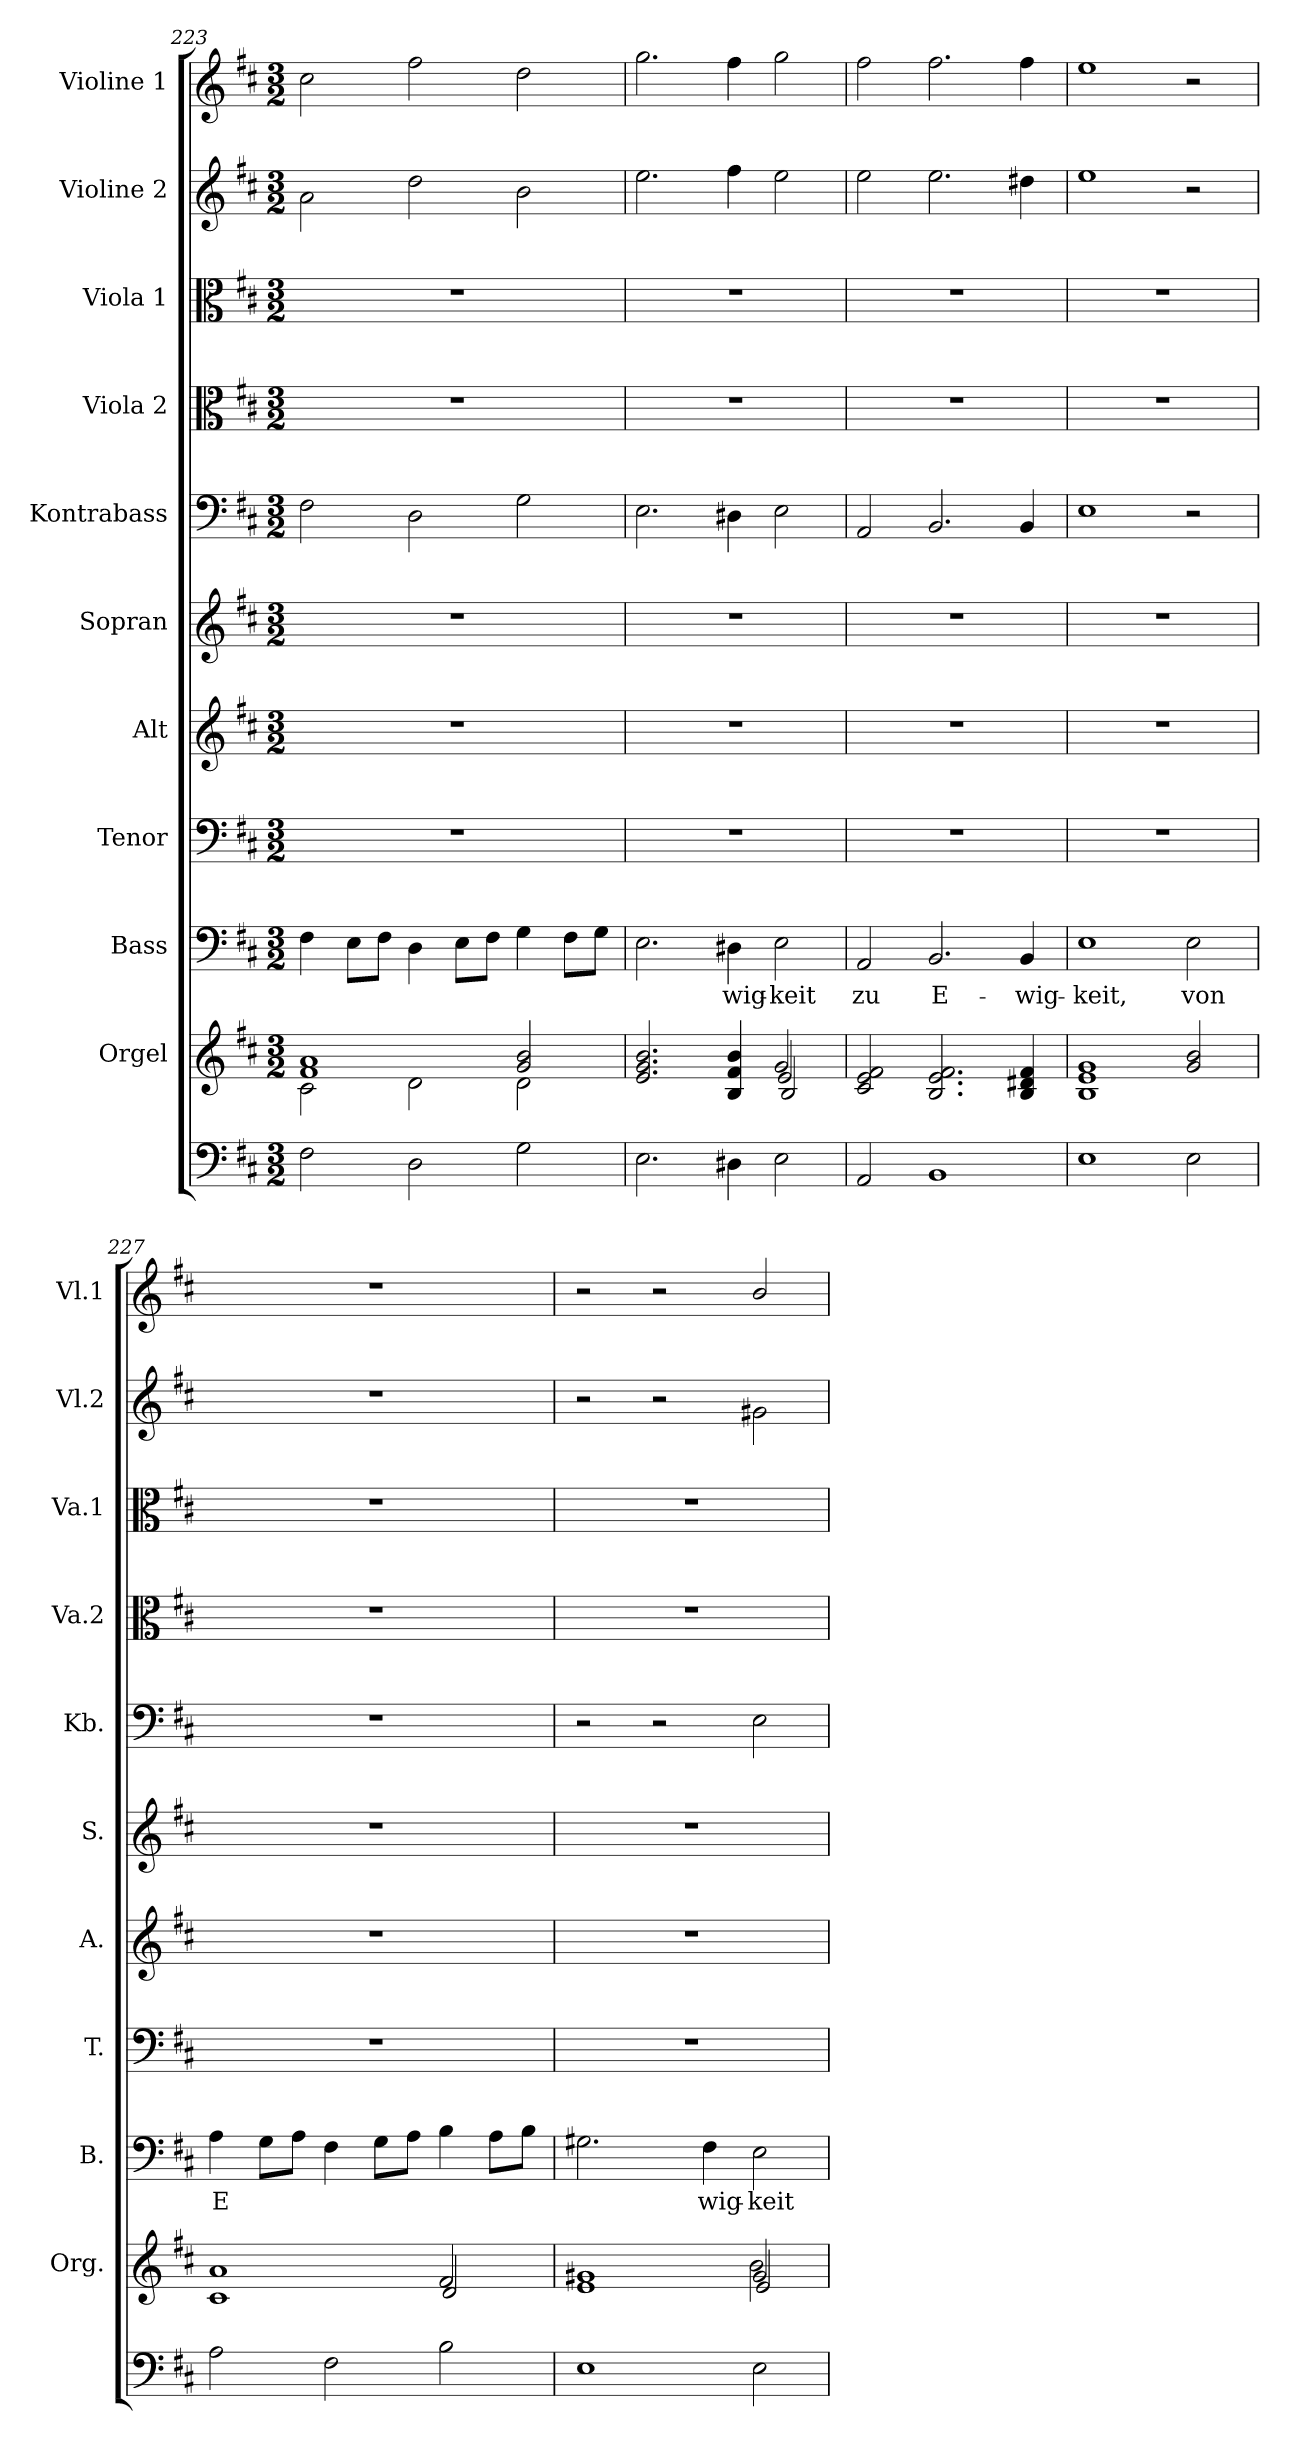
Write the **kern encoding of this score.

**kern	**kern	**kern	**text	**kern	**kern	**kern	**kern	**kern	**kern	**kern	**kern
*part11	*part10	*part9	*part9	*part8	*part7	*part6	*part5	*part4	*part3	*part2	*part1
*staff11	*staff10	*staff9	*staff9	*staff8	*staff7	*staff6	*staff5	*staff4	*staff3	*staff2	*staff1
*	*I"Orgel	*I"Bass	*	*I"Tenor	*I"Alt	*I"Sopran	*I"Kontrabass	*I"Viola 2	*I"Viola 1	*I"Violine 2	*I"Violine 1
*	*I'Org.	*I'B.	*	*I'T.	*I'A.	*I'S.	*I'Kb.	*I'Va.2	*I'Va.1	*I'Vl.2	*I'Vl.1
*clefF4	*clefG2	*clefF4	*	*clefF4	*clefG2	*clefG2	*clefF4	*clefC3	*clefC3	*clefG2	*clefG2
*k[f#c#]	*k[f#c#]	*k[f#c#]	*	*k[f#c#]	*k[f#c#]	*k[f#c#]	*k[f#c#]	*k[f#c#]	*k[f#c#]	*k[f#c#]	*k[f#c#]
*D:	*D:	*D:	*	*D:	*D:	*D:	*D:	*D:	*D:	*D:	*D:
*M3/2	*M3/2	*M3/2	*	*M3/2	*M3/2	*M3/2	*M3/2	*M3/2	*M3/2	*M3/2	*M3/2
=223	=223	=223	=223	=223	=223	=223	=223	=223	=223	=223	=223
*	*^	*	*	*	*	*	*	*	*	*	*
2F#\	1f# 1a	2c#\	4F#\	.	1.r	1.r	1.r	2F#\	1.r	1.r	2a\	2cc#\
.	.	.	8E\L	.	.	.	.	.	.	.	.	.
.	.	.	8F#\J	.	.	.	.	.	.	.	.	.
2D\	.	2d\	4D\	.	.	.	.	2D\	.	.	2dd\	2ff#\
.	.	.	8E\L	.	.	.	.	.	.	.	.	.
.	.	.	8F#\J	.	.	.	.	.	.	.	.	.
2G\	2g/ 2b/	2d\	4G\	.	.	.	.	2G\	.	.	2b\	2dd\
.	.	.	8F#\L	.	.	.	.	.	.	.	.	.
.	.	.	8G\J	.	.	.	.	.	.	.	.	.
!!LO:PB:g=z
=224	=224	=224	=224	=224	=224	=224	=224	=224	=224	=224	=224	=224
*	*	*^	*	*	*	*	*	*	*	*	*	*
2.E\	2.e/ 2.g/ 2.b/	1ryy	1ryy	2.E\	.	1.r	1.r	1.r	2.E\	1.r	1.r	2.ee\	2.gg\
!	!	!	!	!	!LO:LY:b	!	!	!	!	!	!	!	!
4D#X\	4B/ 4f#/ 4b/	.	.	4D#X\	wig-	.	.	.	4D#X\	.	.	4ff#\	4ff#\
!	!	!	!	!	!LO:LY:b	!	!	!	!	!	!	!	!
2E\	2g/	2e/	2B/	2E\	-keit	.	.	.	2E\	.	.	2ee\	2gg\
=225	=225	=225	=225	=225	=225	=225	=225	=225	=225	=225	=225	=225	=225
!	!	!	!	!	!LO:LY:b	!	!	!	!	!	!	!	!
*	*v	*v	*v	*	*	*	*	*	*	*	*	*	*
2AA/	2c#/ 2e/ 2f#/	2AA/	zu	1.r	1.r	1.r	2AA/	1.r	1.r	2ee\	2ff#\
!	!	!	!LO:LY:b	!	!	!	!	!	!	!	!
1BB	2.B/ 2.e/ 2.f#/	2.BB/	E-	.	.	.	2.BB/	.	.	2.ee\	2.ff#\
!	!	!	!LO:LY:b	!	!	!	!	!	!	!	!
.	4B/ 4d#X/ 4f#/	4BB/	-wig-	.	.	.	4BB/	.	.	4dd#X\	4ff#\
=226	=226	=226	=226	=226	=226	=226	=226	=226	=226	=226	=226
!	!	!	!LO:LY:b	!	!	!	!	!	!	!	!
1E	1B 1e 1g	1E	-keit,	1.r	1.r	1.r	1E	1.r	1.r	1ee	1ee
!	!	!	!LO:LY:b	!	!	!	!	!	!	!	!
2E\	2g/ 2b/	2E\	von	.	.	.	2r	.	.	2r	2r
=227	=227	=227	=227	=227	=227	=227	=227	=227	=227	=227	=227
*	*^	*	*	*	*	*	*	*	*	*	*
!	!	!	!	!LO:LY:b	!	!	!	!	!	!	!	!
2A\	1c# 1a	1ryy	4A\	E	1.r	1.r	1.r	1.r	1.r	1.r	1.r	1.r
.	.	.	8G\L	.	.	.	.	.	.	.	.	.
.	.	.	8A\J	.	.	.	.	.	.	.	.	.
2F#\	.	.	4F#\	.	.	.	.	.	.	.	.	.
.	.	.	8G\L	.	.	.	.	.	.	.	.	.
.	.	.	8A\J	.	.	.	.	.	.	.	.	.
2B\	2f#/	2d/	4B\	.	.	.	.	.	.	.	.	.
.	.	.	8A\L	.	.	.	.	.	.	.	.	.
.	.	.	8B\J	.	.	.	.	.	.	.	.	.
=228	=228	=228	=228	=228	=228	=228	=228	=228	=228	=228	=228	=228
*	*	*^	*	*	*	*	*	*	*	*	*	*
1E	1g#X	1e	1ryy	2.G#X\	.	1.r	1.r	1.r	2r	1.r	1.r	2r	2r
.	.	.	.	.	.	.	.	.	2r	.	.	2r	2r
!	!	!	!	!	!LO:LY:b	!	!	!	!	!	!	!	!
.	.	.	.	4F#\	wig-	.	.	.	.	.	.	.	.
!	!	!	!	!	!LO:LY:b	!	!	!	!	!	!	!	!
2E\	2g#/	2b\	2e/	2E\	-keit	.	.	.	2E\	.	.	2g#X\	2b/
*	*v	*v	*v	*	*	*	*	*	*	*	*	*	*
=	=	=	=	=	=	=	=	=	=	=	=
*-	*-	*-	*-	*-	*-	*-	*-	*-	*-	*-	*-
